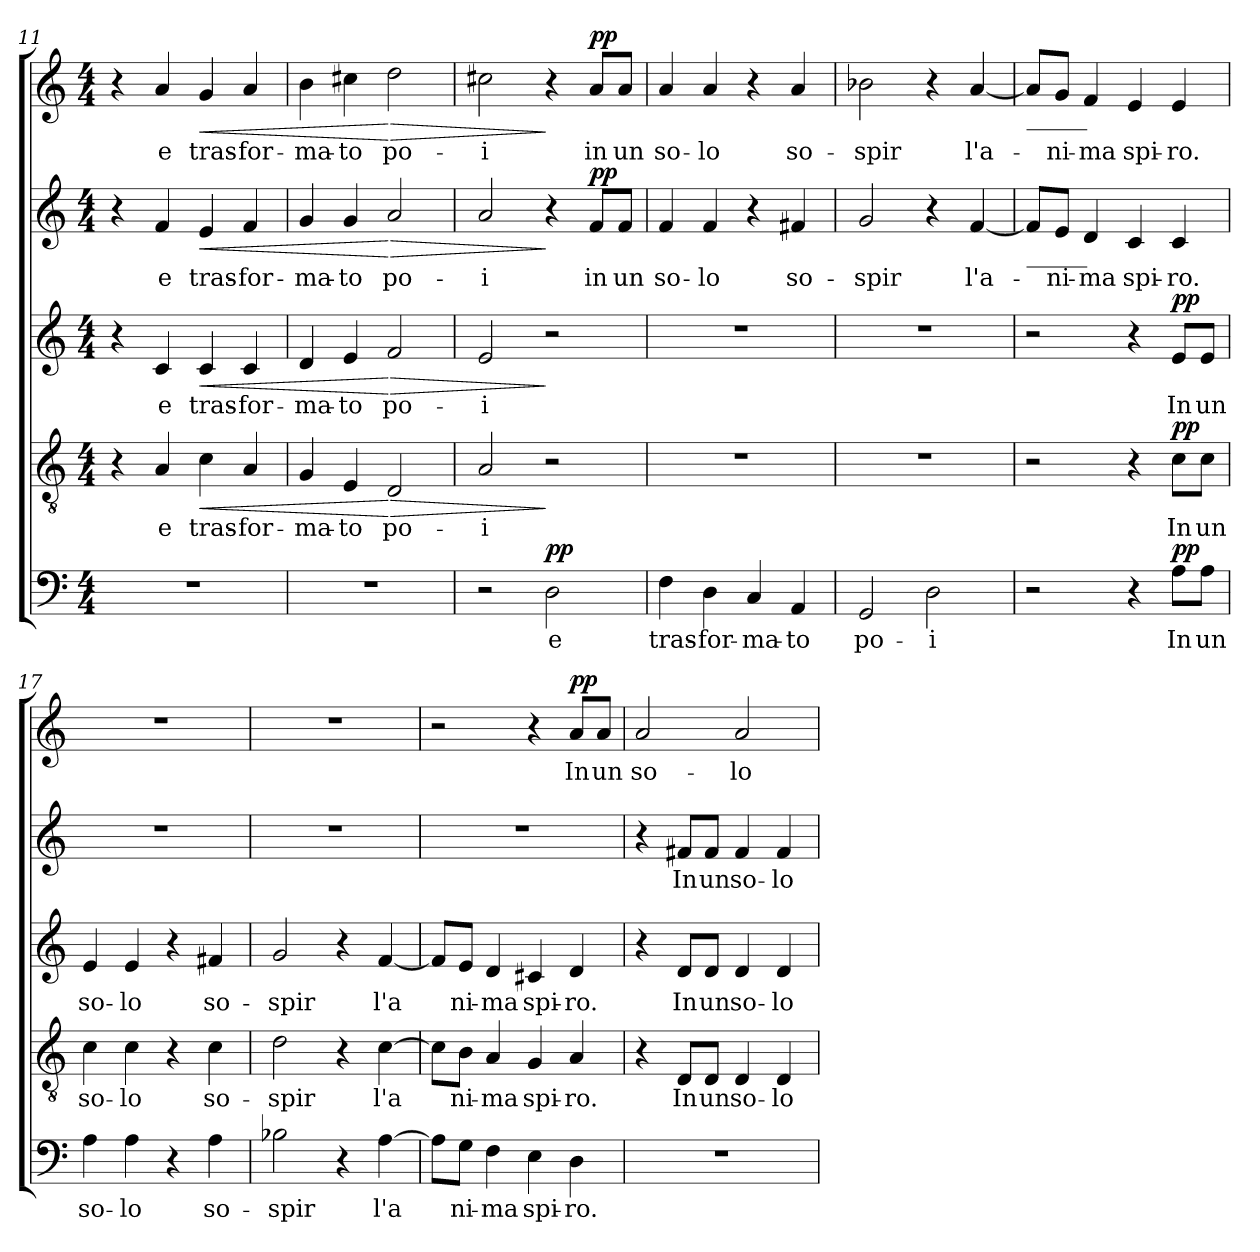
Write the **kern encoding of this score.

**kern	**text	**dynam	**kern	**text	**dynam	**kern	**text	**dynam	**kern	**text	**dynam	**kern	**text	**dynam
*part5	*part5	*part5	*part4	*part4	*part4	*part3	*part3	*part3	*part2	*part2	*part2	*part1	*part1	*part1
*staff5	*staff5	*staff5	*staff4	*staff4	*staff4	*staff3	*staff3	*staff3	*staff2	*staff2	*staff2	*staff1	*staff1	*staff1
*clefF4	*	*	*clefGv2	*	*	*clefG2	*	*	*clefG2	*	*	*clefG2	*	*
*k[]	*	*	*k[]	*	*	*k[]	*	*	*k[]	*	*	*k[]	*	*
*C:	*	*	*C:	*	*	*C:	*	*	*C:	*	*	*C:	*	*
*M4/4	*	*	*M4/4	*	*	*M4/4	*	*	*M4/4	*	*	*M4/4	*	*
=11	=11	=11	=11	=11	=11	=11	=11	=11	=11	=11	=11	=11	=11	=11
1r	.	.	4r	.	.	4r	.	.	4r	.	.	4r	.	.
!	!	!	!	!LO:LY:b	!	!	!LO:LY:b	!	!	!LO:LY:b	!	!	!LO:LY:b	!
.	.	.	4A/	e	.	4c/	e	.	4f/	e	.	4a/	e	.
!	!	!	!	!LO:LY:b	!LO:HP:b	!	!LO:LY:b	!LO:HP:b	!	!LO:LY:b	!LO:HP:b	!	!LO:LY:b	!LO:HP:b
.	.	.	4c\	tras-	<	4c/	tras-	<	4e/	tras-	<	4g/	tras-	<
!	!	!	!	!LO:LY:b	!	!	!LO:LY:b	!	!	!LO:LY:b	!	!	!LO:LY:b	!
.	.	.	4A/	-for-	.	4c/	-for-	.	4f/	-for-	.	4a/	-for-	.
=12	=12	=12	=12	=12	=12	=12	=12	=12	=12	=12	=12	=12	=12	=12
!	!	!	!	!LO:LY:b	!	!	!LO:LY:b	!	!	!LO:LY:b	!	!	!LO:LY:b	!
1r	.	.	4G/	-ma-	.	4d/	-ma-	.	4g/	-ma-	.	4b\	-ma-	.
!	!	!	!	!LO:LY:b	!	!	!LO:LY:b	!	!	!LO:LY:b	!	!	!LO:LY:b	!
.	.	.	4E/	-to	.	4e/	-to	.	4g/	-to	.	4cc#X\	-to	.
!	!	!	!	!LO:LY:b	!LO:HP:n=1:b	!	!LO:LY:b	!LO:HP:n=1:b	!	!LO:LY:b	!LO:HP:n=1:b	!	!LO:LY:b	!LO:HP:n=1:b
.	.	.	2D/	po-	[ >	2f/	po-	[ >	2a/	po-	[ >	2dd\	po-	[ >
=13	=13	=13	=13	=13	=13	=13	=13	=13	=13	=13	=13	=13	=13	=13
!	!	!	!	!LO:LY:b	!	!	!LO:LY:b	!	!	!LO:LY:b	!	!	!LO:LY:b	!
2r	.	.	2A/	-i	.	2e/	-i	.	2a/	-i	.	2cc#X\	-i	.
!	!LO:LY:b	!LO:DY:a	!	!	!	!	!	!	!	!	!	!	!	!
2D\	e	pp	2r	.	]	2r	.	]	4r	.	]	4r	.	]
!	!	!	!	!	!	!	!	!	!	!LO:LY:b	!LO:DY:a	!	!LO:LY:b	!LO:DY:a
.	.	.	.	.	.	.	.	.	8f/L	in	pp	8a/L	in	pp
!	!	!	!	!	!	!	!	!	!	!LO:LY:b	!	!	!LO:LY:b	!
.	.	.	.	.	.	.	.	.	8f/J	un	.	8a/J	un	.
=14	=14	=14	=14	=14	=14	=14	=14	=14	=14	=14	=14	=14	=14	=14
!	!LO:LY:b	!	!	!	!	!	!	!	!	!LO:LY:b	!	!	!LO:LY:b	!
4F\	tras-	.	1r	.	.	1r	.	.	4f/	so-	.	4a/	so-	.
!	!LO:LY:b	!	!	!	!	!	!	!	!	!LO:LY:b	!	!	!LO:LY:b	!
4D\	-for-	.	.	.	.	.	.	.	4f/	-lo	.	4a/	-lo	.
!	!LO:LY:b	!	!	!	!	!	!	!	!	!	!	!	!	!
4C/	-ma-	.	.	.	.	.	.	.	4r	.	.	4r	.	.
!	!LO:LY:b	!	!	!	!	!	!	!	!	!LO:LY:b	!	!	!LO:LY:b	!
4AA/	-to	.	.	.	.	.	.	.	4f#X/	so-	.	4a/	so-	.
=15	=15	=15	=15	=15	=15	=15	=15	=15	=15	=15	=15	=15	=15	=15
!	!LO:LY:b	!	!	!	!	!	!	!	!	!LO:LY:b	!	!	!LO:LY:b	!
2GG/	po-	.	1r	.	.	1r	.	.	2g/	-spir	.	2b-X\	-spir	.
!	!LO:LY:b	!	!	!	!	!	!	!	!	!	!	!	!	!
2D\	-i	.	.	.	.	.	.	.	4r	.	.	4r	.	.
!	!	!	!	!	!	!	!	!	!	!LO:LY:b	!	!	!LO:LY:b	!
.	.	.	.	.	.	.	.	.	[4f/	l'a-	.	[4a/	l'a-	.
!!LO:LB:g=z
=16	=16	=16	=16	=16	=16	=16	=16	=16	=16	=16	=16	=16	=16	=16
!	!	!	!	!	!	!	!	!	!	!	!	!LO:TX:b:t=_____	!	!
!	!	!	!	!	!	!	!	!	!LO:TX:b:t=_____	!	!	!	!	!
2r	.	.	2r	.	.	2r	.	.	8f/L]	.	.	8a/L]	.	.
!	!	!	!	!	!	!	!	!	!	!LO:LY:b	!	!	!LO:LY:b	!
.	.	.	.	.	.	.	.	.	8e/J	-ni-	.	8g/J	-ni-	.
!	!	!	!	!	!	!	!	!	!	!LO:LY:b	!	!	!LO:LY:b	!
.	.	.	.	.	.	.	.	.	4d/	-ma	.	4f/	-ma	.
!	!	!	!	!	!	!	!	!	!	!LO:LY:b	!	!	!LO:LY:b	!
4r	.	.	4r	.	.	4r	.	.	4c/	spi-	.	4e/	spi-	.
!	!LO:LY:b	!LO:DY:a	!	!LO:LY:b	!LO:DY:a	!	!LO:LY:b	!LO:DY:a	!	!LO:LY:b	!	!	!LO:LY:b	!
8A\L	In	pp	8c\L	In	pp	8e/L	In	pp	4c/	-ro.	.	4e/	-ro.	.
!	!LO:LY:b	!	!	!LO:LY:b	!	!	!LO:LY:b	!	!	!	!	!	!	!
8A\J	un	.	8c\J	un	.	8e/J	un	.	.	.	.	.	.	.
=17	=17	=17	=17	=17	=17	=17	=17	=17	=17	=17	=17	=17	=17	=17
!	!LO:LY:b	!	!	!LO:LY:b	!	!	!LO:LY:b	!	!	!	!	!	!	!
4A\	so-	.	4c\	so-	.	4e/	so-	.	1r	.	.	1r	.	.
!	!LO:LY:b	!	!	!LO:LY:b	!	!	!LO:LY:b	!	!	!	!	!	!	!
4A\	-lo	.	4c\	-lo	.	4e/	-lo	.	.	.	.	.	.	.
4r	.	.	4r	.	.	4r	.	.	.	.	.	.	.	.
!	!LO:LY:b	!	!	!LO:LY:b	!	!	!LO:LY:b	!	!	!	!	!	!	!
4A\	so-	.	4c\	so-	.	4f#X/	so-	.	.	.	.	.	.	.
=18	=18	=18	=18	=18	=18	=18	=18	=18	=18	=18	=18	=18	=18	=18
!	!LO:LY:b	!	!	!LO:LY:b	!	!	!LO:LY:b	!	!	!	!	!	!	!
2B-X\	-spir	.	2d\	-spir	.	2g/	-spir	.	1r	.	.	1r	.	.
4r	.	.	4r	.	.	4r	.	.	.	.	.	.	.	.
!	!LO:LY:b	!	!	!LO:LY:b	!	!	!LO:LY:b	!	!	!	!	!	!	!
[4A\	l'a	.	[4c\	l'a	.	[4f/	l'a	.	.	.	.	.	.	.
=19	=19	=19	=19	=19	=19	=19	=19	=19	=19	=19	=19	=19	=19	=19
8A\L]	.	.	8c\L]	.	.	8f/L]	.	.	1r	.	.	2r	.	.
!	!LO:LY:b	!	!	!LO:LY:b	!	!	!LO:LY:b	!	!	!	!	!	!	!
8G\J	ni-	.	8B\J	ni-	.	8e/J	ni-	.	.	.	.	.	.	.
!	!LO:LY:b	!	!	!LO:LY:b	!	!	!LO:LY:b	!	!	!	!	!	!	!
4F\	-ma	.	4A/	-ma	.	4d/	-ma	.	.	.	.	.	.	.
!	!LO:LY:b	!	!	!LO:LY:b	!	!	!LO:LY:b	!	!	!	!	!	!	!
4E\	spi-	.	4G/	spi-	.	4c#X/	spi-	.	.	.	.	4r	.	.
!	!LO:LY:b	!	!	!LO:LY:b	!	!	!LO:LY:b	!	!	!	!	!	!LO:LY:b	!LO:DY:a
4D\	-ro.	.	4A/	-ro.	.	4d/	-ro.	.	.	.	.	8a/L	In	pp
!	!	!	!	!	!	!	!	!	!	!	!	!	!LO:LY:b	!
.	.	.	.	.	.	.	.	.	.	.	.	8a/J	un	.
=20	=20	=20	=20	=20	=20	=20	=20	=20	=20	=20	=20	=20	=20	=20
!	!	!	!	!	!	!	!	!	!	!	!	!	!LO:LY:b	!
1r	.	.	4r	.	.	4r	.	.	4r	.	.	2a/	so-	.
!	!	!	!	!LO:LY:b	!	!	!LO:LY:b	!	!	!LO:LY:b	!	!	!	!
.	.	.	8D/L	In	.	8d/L	In	.	8f#X/L	In	.	.	.	.
!	!	!	!	!LO:LY:b	!	!	!LO:LY:b	!	!	!LO:LY:b	!	!	!	!
.	.	.	8D/J	un	.	8d/J	un	.	8f#/J	un	.	.	.	.
!	!	!	!	!LO:LY:b	!	!	!LO:LY:b	!	!	!LO:LY:b	!	!	!LO:LY:b	!
.	.	.	4D/	so-	.	4d/	so-	.	4f#/	so-	.	2a/	-lo	.
!	!	!	!	!LO:LY:b	!	!	!LO:LY:b	!	!	!LO:LY:b	!	!	!	!
.	.	.	4D/	-lo	.	4d/	-lo	.	4f#/	-lo	.	.	.	.
=	=	=	=	=	=	=	=	=	=	=	=	=	=	=
*-	*-	*-	*-	*-	*-	*-	*-	*-	*-	*-	*-	*-	*-	*-
